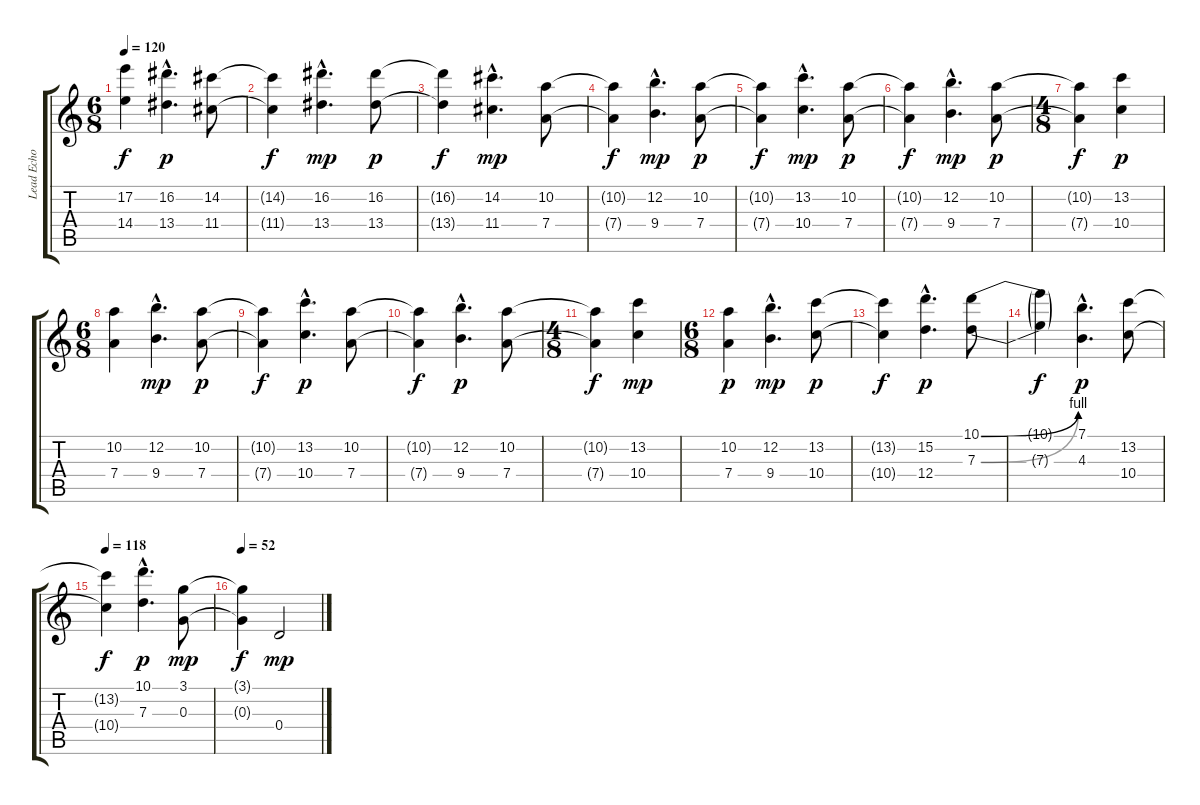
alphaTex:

\track ("Lead Echo 1" "Lead Echo ") {instrument distortionguitar}
\staff {score tabs}
\tuning (E4 B3 G3 D3 A2 E2) {hide}
\ts (6 8)
\tempo 120
\clef g2
\ks c
(17.2{t} 14.4{t}).4{dy f} (16.2{hac} 13.4{hac}).4{d dy p} (14.2 11.4).8 |
(14.2{t} 11.4{t}).4{dy f} (16.2{hac} 13.4{hac}).4{d dy mp} (16.2 13.4).8{dy p} |
(16.2{t} 13.4{t}).4{dy f} (14.2{hac} 11.4{hac}).4{d dy mp} (10.2 7.4).8 |
(10.2{t} 7.4{t}).4{dy f} (12.2{hac} 9.4{hac}).4{d dy mp} (10.2 7.4).8{dy p} |
(10.2{t} 7.4{t}).4{dy f} (13.2{hac} 10.4{hac}).4{d dy mp} (10.2 7.4).8{dy p} |
(10.2{t} 7.4{t}).4{dy f} (12.2{hac} 9.4{hac}).4{d dy mp} (10.2 7.4).8{dy p} |
\ts (4 8)
(10.2{t} 7.4{t}).4{dy f} (13.2 10.4).4{dy p} |
\ts (6 8)
(10.2 7.4).4 (12.2{hac} 9.4{hac}).4{d dy mp} (10.2 7.4).8{dy p} |
(10.2{t} 7.4{t}).4{dy f} (13.2{hac} 10.4{hac}).4{d dy p} (10.2 7.4).8 |
(10.2{t} 7.4{t}).4{dy f} (12.2{hac} 9.4{hac}).4{d dy p} (10.2 7.4).8 |
\ts (4 8)
(10.2{t} 7.4{t}).4{dy f} (13.2 10.4).4{dy mp} |
\ts (6 8)
(10.2 7.4).4{dy p} (12.2{hac} 9.4{hac}).4{d dy mp} (13.2 10.4).8{dy p} |
(13.2{t} 10.4{t}).4{dy f} (15.2 12.4{hac}).4{d dy p} (10.1{be (bend 0 0 60 4)} 7.3{be (bend 0 0 60 4)}).8 |
(10.1{t} 7.3{t}).4{dy f} (7.1{hac} 4.3{hac}).4{d dy p} (13.2 10.4).8 |
\tempo 118
(13.2{t} 10.4{t}).4{dy f} (10.1{hac} 7.3{hac}).4{d dy p} (3.1 0.3).8{dy mp} |
\tempo 52
(3.1{t} 0.3{t}).4{dy f} 0.4.2{dy mp}
